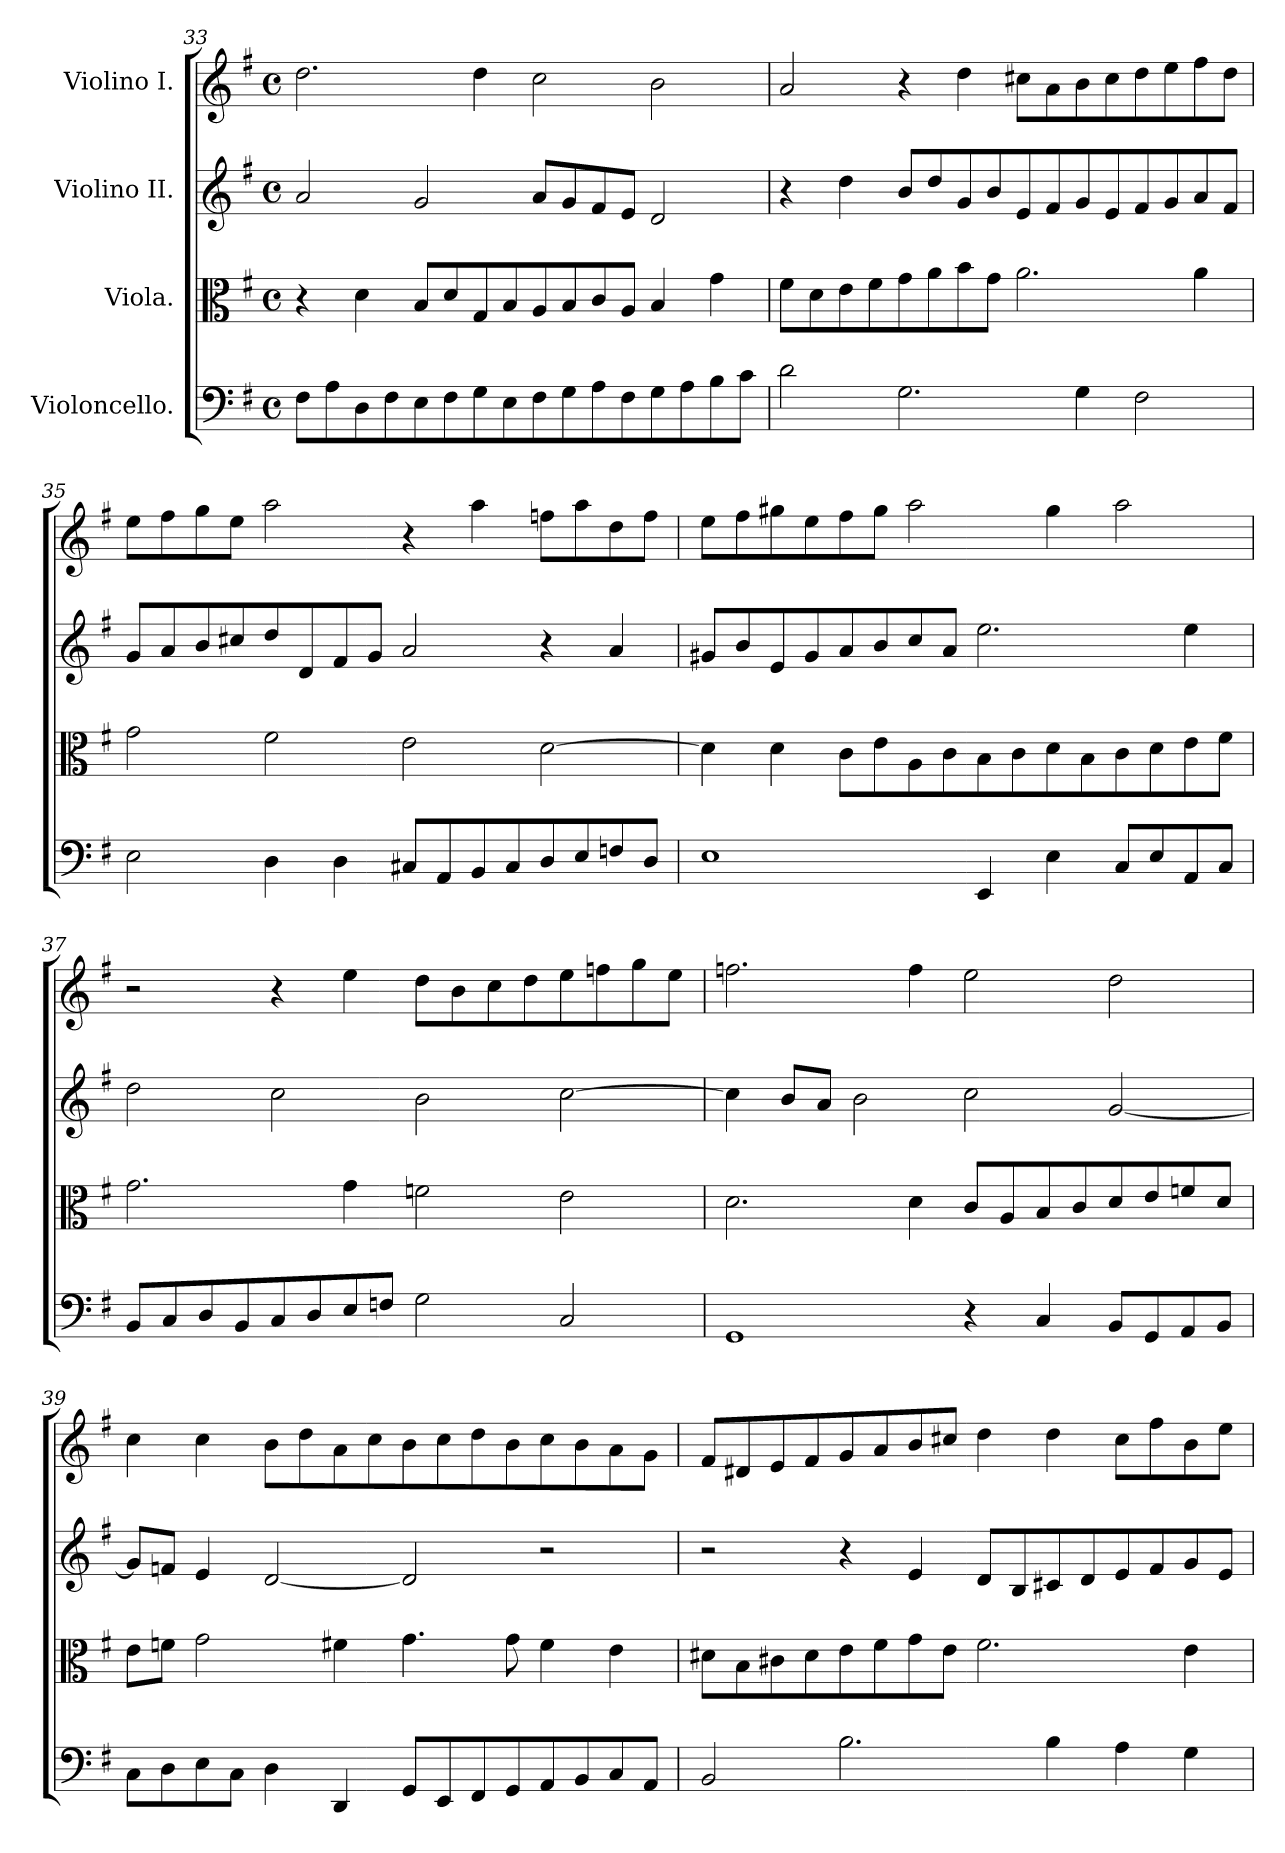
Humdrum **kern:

**kern	**kern	**kern	**kern
*part4	*part3	*part2	*part1
*staff4	*staff3	*staff2	*staff1
*I"Violoncello.	*I"Viola.	*I"Violino II.	*I"Violino I.
*clefF4	*clefC3	*clefG2	*clefG2
*k[f#]	*k[f#]	*k[f#]	*k[f#]
*G:	*G:	*G:	*G:
*M4/4	*M4/4	*M4/4	*M4/4
*met(c)	*met(c)	*met(c)	*met(c)
=33	=33	=33	=33
8F#\L	4r	2a/	2.dd\
8A\	.	.	.
8D\	4d\	.	.
8F#\	.	.	.
8E\	8B/L	2g/	.
8F#\	8d/	.	.
8G\	8G/	.	4dd\
8E\	8B/	.	.
8F#\	8A/	8a/L	2cc\
8G\	8B/	8g/	.
8A\	8c/	8f#/	.
8F#\	8A/J	8e/J	.
8G\	4B/	2d/	2b\
8A\	.	.	.
8B\	4g\	.	.
8c\J	.	.	.
!!LO:LB:g=z
=34	=34	=34	=34
2d\	8f#\L	4r	2a/
.	8d\	.	.
.	8e\	4dd\	.
.	8f#\	.	.
2.G\	8g\	8b/L	4r
.	8a\	8dd/	.
.	8b\	8g/	4dd\
.	8g\J	8b/	.
.	2.a\	8e/	8cc#X\L
.	.	8f#/	8a\
4G\	.	8g/	8b\
.	.	8e/	8cc#\
2F#\	.	8f#/	8dd\
.	.	8g/	8ee\
.	4a\	8a/	8ff#\
.	.	8f#/J	8dd\J
=35	=35	=35	=35
2E\	2g\	8g/L	8ee\L
.	.	8a/	8ff#\
.	.	8b/	8gg\
.	.	8cc#X/	8ee\J
4D\	2f#\	8dd/	2aa\
.	.	8d/	.
4D\	.	8f#/	.
.	.	8g/J	.
8C#X/L	2e\	2a/	4r
8AA/	.	.	.
8BB/	.	.	4aa\
8C#/	.	.	.
8D/	[2d\	4r	8ffn\L
8E/	.	.	8aa\
8Fn/	.	4a/	8dd\
8D/J	.	.	8ff\J
!!LO:PB:g=z
=36	=36	=36	=36
1E	4d\]	8g#X/L	8ee\L
.	.	8b/	8ff#\
.	4d\	8e/	8gg#X\
.	.	8g#/	8ee\
.	8c\L	8a/	8ff#\
.	8e\	8b/	8gg#\J
.	8A\	8cc/	2aa\
.	8c\	8a/J	.
4EE/	8B\	2.ee\	.
.	8c\	.	.
4E\	8d\	.	4gg#\
.	8B\	.	.
8C/L	8c\	.	2aa\
8E/	8d\	.	.
8AA/	8e\	4ee\	.
8C/J	8f#\J	.	.
=37	=37	=37	=37
8BB/L	2.g\	2dd\	2r
8C/	.	.	.
8D/	.	.	.
8BB/	.	.	.
8C/	.	2cc\	4r
8D/	.	.	.
8E/	4g\	.	4ee\
8Fn/J	.	.	.
2G\	2fn\	2b\	8dd\L
.	.	.	8b\
.	.	.	8cc\
.	.	.	8dd\
2C/	2e\	[2cc\	8ee\
.	.	.	8ffn\
.	.	.	8gg\
.	.	.	8ee\J
!!LO:LB:g=z
=38	=38	=38	=38
1GG	2.d\	4cc\]	2.ffn\
.	.	8b/L	.
.	.	8a/J	.
.	.	2b\	.
.	4d\	.	4ff\
4r	8c/L	2cc\	2ee\
.	8A/	.	.
4C/	8B/	.	.
.	8c/	.	.
8BB/L	8d/	[2g/	2dd\
8GG/	8e/	.	.
8AA/	8fn/	.	.
8BB/J	8d/J	.	.
=39	=39	=39	=39
8C\L	8e\L	8g/L]	4cc\
8D\	8fn\J	8fn/J	.
8E\	2g\	4e/	4cc\
8C\J	.	.	.
4D\	.	[2d/	8b\L
.	.	.	8dd\
4DD/	4f#X\	.	8a\
.	.	.	8cc\
8GG/L	4.g\	2d/]	8b\
8EE/	.	.	8cc\
8FF#/	.	.	8dd\
8GG/	8g\	.	8b\
8AA/	4f#\	2r	8cc\
8BB/	.	.	8b\
8C/	4e\	.	8a\
8AA/J	.	.	8g\J
!!LO:LB:g=z
=40	=40	=40	=40
2BB/	8d#X\L	2r	8f#/L
.	8B\	.	8d#X/
.	8c#X\	.	8e/
.	8d#\	.	8f#/
2.B\	8e\	4r	8g/
.	8f#\	.	8a/
.	8g\	4e/	8b/
.	8e\J	.	8cc#X/J
.	2.f#\	8d/L	4dd\
.	.	8B/	.
4B\	.	8c#X/	4dd\
.	.	8d/	.
4A\	.	8e/	8cc#\L
.	.	8f#/	8ff#\
4G\	4e\	8g/	8b\
.	.	8e/J	8ee\J
=	=	=	=
*-	*-	*-	*-
